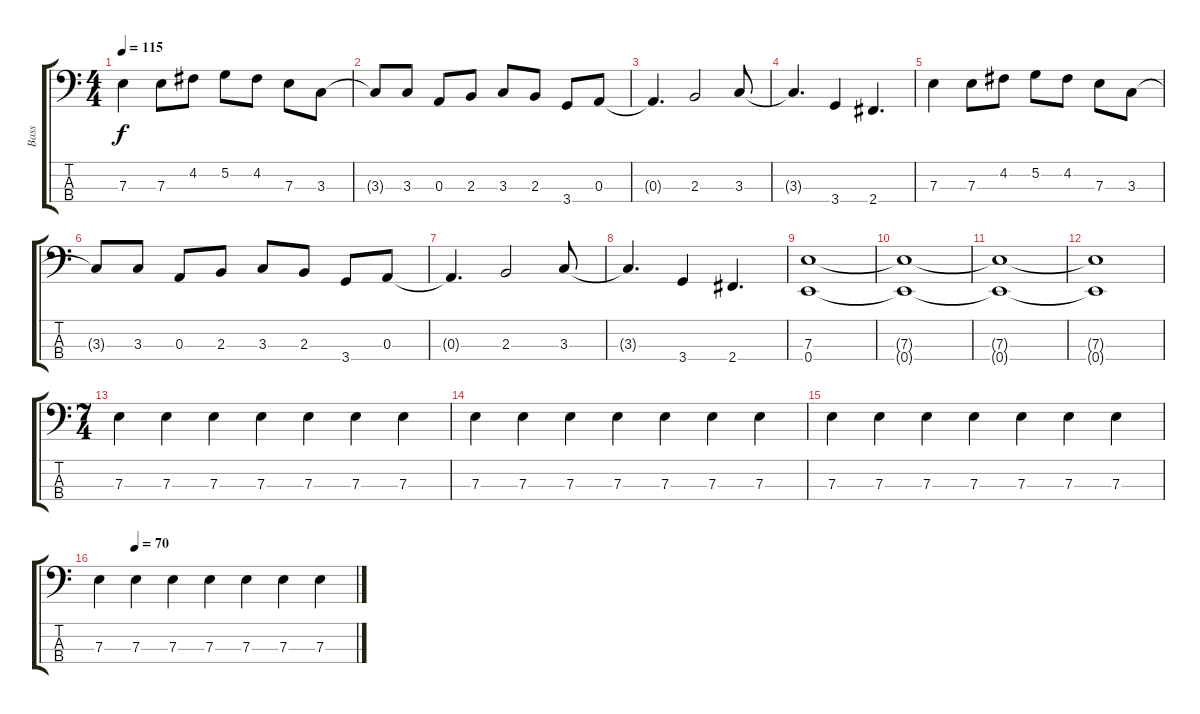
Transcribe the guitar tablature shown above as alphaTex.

\track ("Bass" "Bass") {instrument electricbassfinger}
\staff {score tabs}
\tuning (G2 D2 A1 E1) {hide}
\ts (4 4)
\tempo 115
\clef f4
\ks c
7.3.4{dy f} 7.3.8 4.2.8 5.2.8 4.2.8 7.3.8 3.3.8 |
3.3{t}.8 3.3.8 0.3.8 2.3.8 3.3.8 2.3.8 3.4.8 0.3.8 |
0.3{t}.4{d} 2.3.2 3.3.8 |
3.3{t}.4{d} 3.4.4 2.4.4{d} |
7.3.4 7.3.8 4.2.8 5.2.8 4.2.8 7.3.8 3.3.8 |
3.3{t}.8 3.3.8 0.3.8 2.3.8 3.3.8 2.3.8 3.4.8 0.3.8 |
0.3{t}.4{d} 2.3.2 3.3.8 |
3.3{t}.4{d} 3.4.4 2.4.4{d} |
(7.3 0.4).1 |
(7.3{t} 0.4{t}).1 |
(7.3{t} 0.4{t}).1 |
(7.3{t} 0.4{t}).1 |
\ts (7 4)
7.3.4{volume 7} 7.3.4 7.3.4 7.3.4 7.3.4 7.3.4 7.3.4 |
7.3.4 7.3.4 7.3.4 7.3.4 7.3.4 7.3.4 7.3.4 |
7.3.4 7.3.4 7.3.4 7.3.4 7.3.4 7.3.4 7.3.4 |
\tempo (70 0.14285714285714285)
7.3.4 7.3.4 7.3.4 7.3.4 7.3.4 7.3.4 7.3.4
